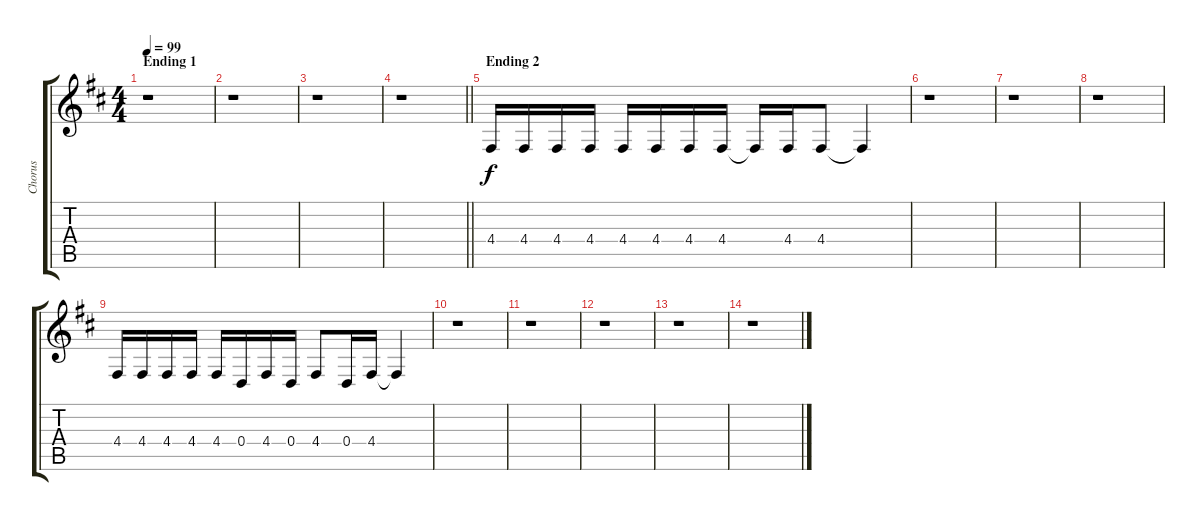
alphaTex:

\track ("Chorus" "Chorus") {instrument sopranosax}
\staff {score tabs}
\tuning (E4 B3 G3 D3 A2 E2) {hide}
\ts (4 4)
\section ("" "Ending 1")
\tempo 99
\clef g2
\ks d
r.1{dy f} |
r.1 |
r.1 |
\barLineRight lightlight
r.1 |
\section ("" "Ending 2")
4.4.16 4.4.16 4.4.16 4.4.16 4.4.16 4.4.16 4.4.16 4.4.16 4.4{t}.16 4.4.16 4.4.8 4.4{t}.4 |
r.1 |
r.1 |
r.1 |
4.4.16 4.4.16 4.4.16 4.4.16 4.4.16 0.4.16 4.4.16 0.4.16 4.4.8 0.4.16 4.4.16 4.4{t}.4 |
r.1 |
r.1 |
r.1 |
r.1 |
r.1
